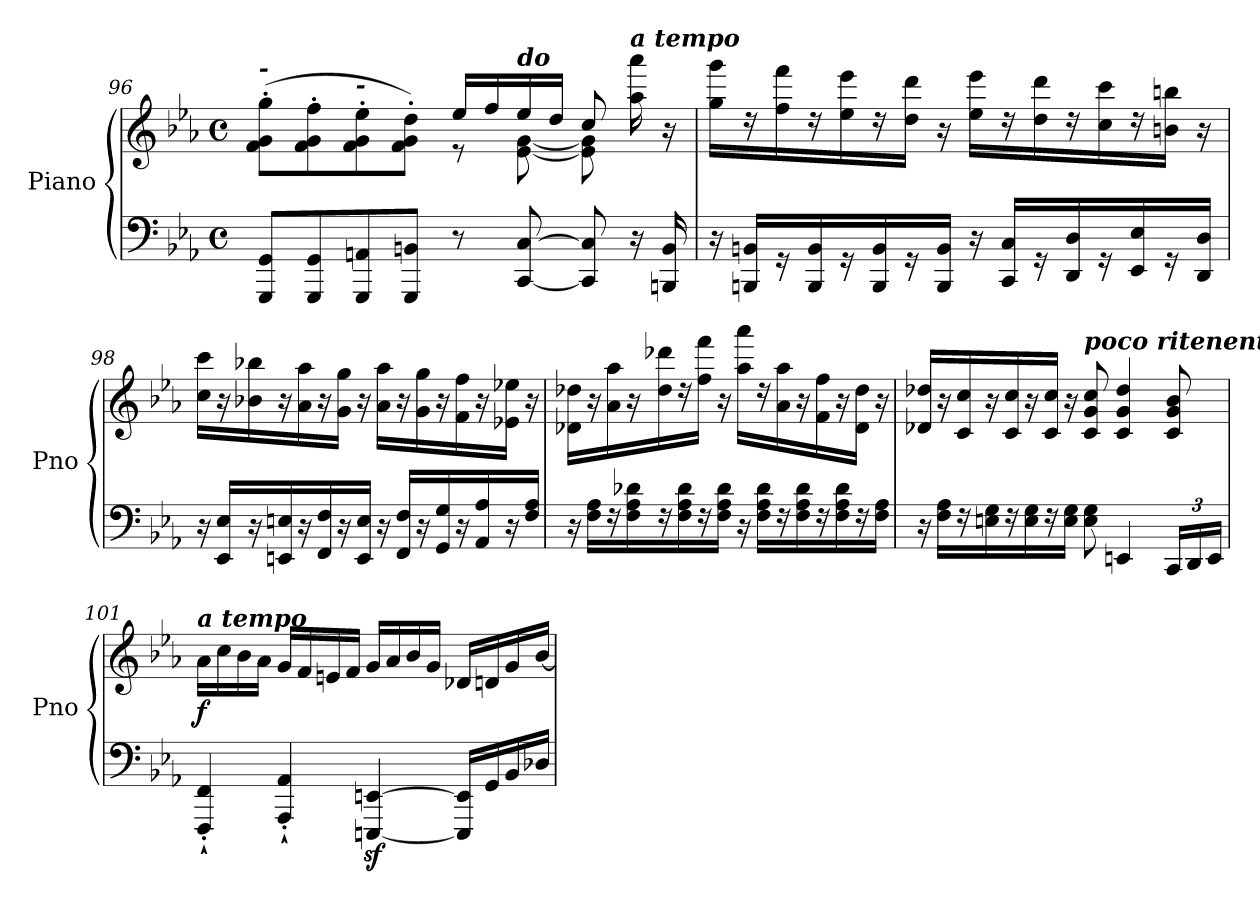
**kern	**kern	**dynam
*part1	*part1	*part1
*staff2	*staff1	*staff1/2
*I"Piano	*	*
*I'Pno	*	*
!!LO:LB:g=z
*clefF4	*clefG2	*
*k[b-e-a-]	*k[b-e-a-]	*
*M4/4	*M4/4	*
*met(c)	*met(c)	*
=96	=96	=96
*	*^	*
!	!LO:TX:a:Bi:t=-	!	!
8GGG/ 8GG/L	(>8f\' 8g\' 8gg\'L	2ryy	.
8GGG/ 8GG/	8f\' 8g\' 8ff\'	.	.
!	!LO:TX:a:Bi:t=-	!	!
8GGG/ 8AAn/	8f\' 8g\' 8ee-\'	.	.
8GGG/ 8BBn/J	8f\' 8g\' 8dd\'J)	.	.
8r	16ee-/LL	8r	.
.	16ff/	.	.
!	!LO:TX:a:Bi:t=do	!	!
[8CC/ [8C/	16ee-/	[8e-\ [8g\	.
.	16dd/JJ	.	.
8CC/] 8C/]	8cc/	8e-\] 8g\]	.
!	!LO:TX:a:Bi:t=a tempo	!	!
!	!	!	!LO:DY:a=2
16r	16aa-\ 16aaa-\	8ryy	other-dynamics
16BBBn/ 16BB/	16r	.	.
*	*v	*v	*
=97	=97	=97
16r	16gg\ 16ggg\LL	.
16BBBn/ 16BBn/LL	16rdd	.
16r	16ff\ 16fff\	.
16BBB/ 16BB/	16rdd	.
16r	16ee-\ 16eee-\	.
16BBB/ 16BB/	16rdd	.
16r	16dd\ 16ddd\JJ	.
16BBB/ 16BB/JJ	16r	.
16r	16ee-\ 16eee-\LL	.
16CC/ 16C/LL	16rdd	.
16r	16dd\ 16ddd\	.
16DD/ 16D/	16rdd	.
16r	16cc\ 16ccc\	.
16EE-/ 16E-/	16rdd	.
16r	16bn\ 16bbn\JJ	.
16DD/ 16D/JJ	16r	.
!!LO:LB:g=z
=98	=98	=98
16r	16cc\ 16ccc\LL	.
16EE-/ 16E-/LL	16r	.
16r	16b-X\ 16bb-X\	.
16EEn/ 16En/	16r	.
16r	16a-\ 16aa-\	.
16FF/ 16F/	16r	.
16r	16g\ 16gg\JJ	.
16EE/ 16E/JJ	16r	.
16r	16a-\ 16aa-\LL	.
16FF/ 16F/LL	16r	.
16r	16g\ 16gg\	.
16GG/ 16G/	16r	.
16r	16f\ 16ff\	.
16AA-/ 16A-/	16r	.
16r	16e-X\ 16ee-X\JJ	.
16F/ 16A-/JJ	16r	.
!!LO:LB:g=z
=99	=99	=99
16r	16d-X\ 16dd-X\LL	.
16F\ 16A-\LL	16r	.
16rF	16a-\ 16aa-\	.
16F\ 16A-\ 16d-X\	16r	.
16rF	16dd-\ 16ddd-X\	.
16F\ 16A-\ 16d-\	16rdd	.
16rF	16ff\ 16fff\JJ	.
16F\ 16A-\ 16d-\JJ	16r	.
16r	16aa-\ 16aaa-\LL	.
16F\ 16A-\ 16d-\LL	16rdd	.
16rF	16a-\ 16aa-\	.
16F\ 16A-\ 16d-\	16r	.
16rF	16f\ 16ff\	.
16F\ 16A-\ 16d-\	16r	.
16rF	16d-\ 16dd-\JJ	.
16F\ 16A-\JJ	16r	.
=100	=100	=100
!	!	!LO:DY:b
16r	16d-X/ 16dd-X/LL	other-dynamics
16F\ 16A-\LL	16r	.
16rF	16c/ 16cc/	.
16En\ 16G\	16r	.
16rF	16c/ 16cc/	.
16E\ 16G\	16r	.
16rF	16c/ 16cc/JJ	.
16E\ 16G\JJ	16r	.
!	!LO:TX:a:Bi:t=poco ritenente	!
!	!	!LO:DY:a
8E\ 8G\	8c/ 8g/ 8cc/	other-dynamics
4EEn/	4c/ 4g/ 4dd-/	.
*Xbrackettup	*	*
24CC/LL	8c/ 8g/ 8b-/	.
24DD/	.	.
24EE/JJ	.	.
!!LO:LB:g=z
=101	=101	=101
!	!LO:TX:a:Bi:t=a tempo	!
!	!	!LO:DY:b
4FFF/`' 4FF/`'	16a-\LL	f
.	16cc\	.
.	16b-\	.
.	16a-\JJ	.
4AAA-/`' 4AA-/`'	16g/LL	.
.	16f/	.
.	16en/	.
.	16f/JJ	.
[4EEEn/z< [4EEn/z<	16g/LL	.
.	16a-/	.
.	16b-/	.
.	16g/JJ	.
16EEE/] 16EE/]LL	16d-X/LL	.
16GG/	16dn/	.
16BB-/	16g/	.
16D-X/JJ	[16b-/JJ	.
=	=	=
*-	*-	*-
